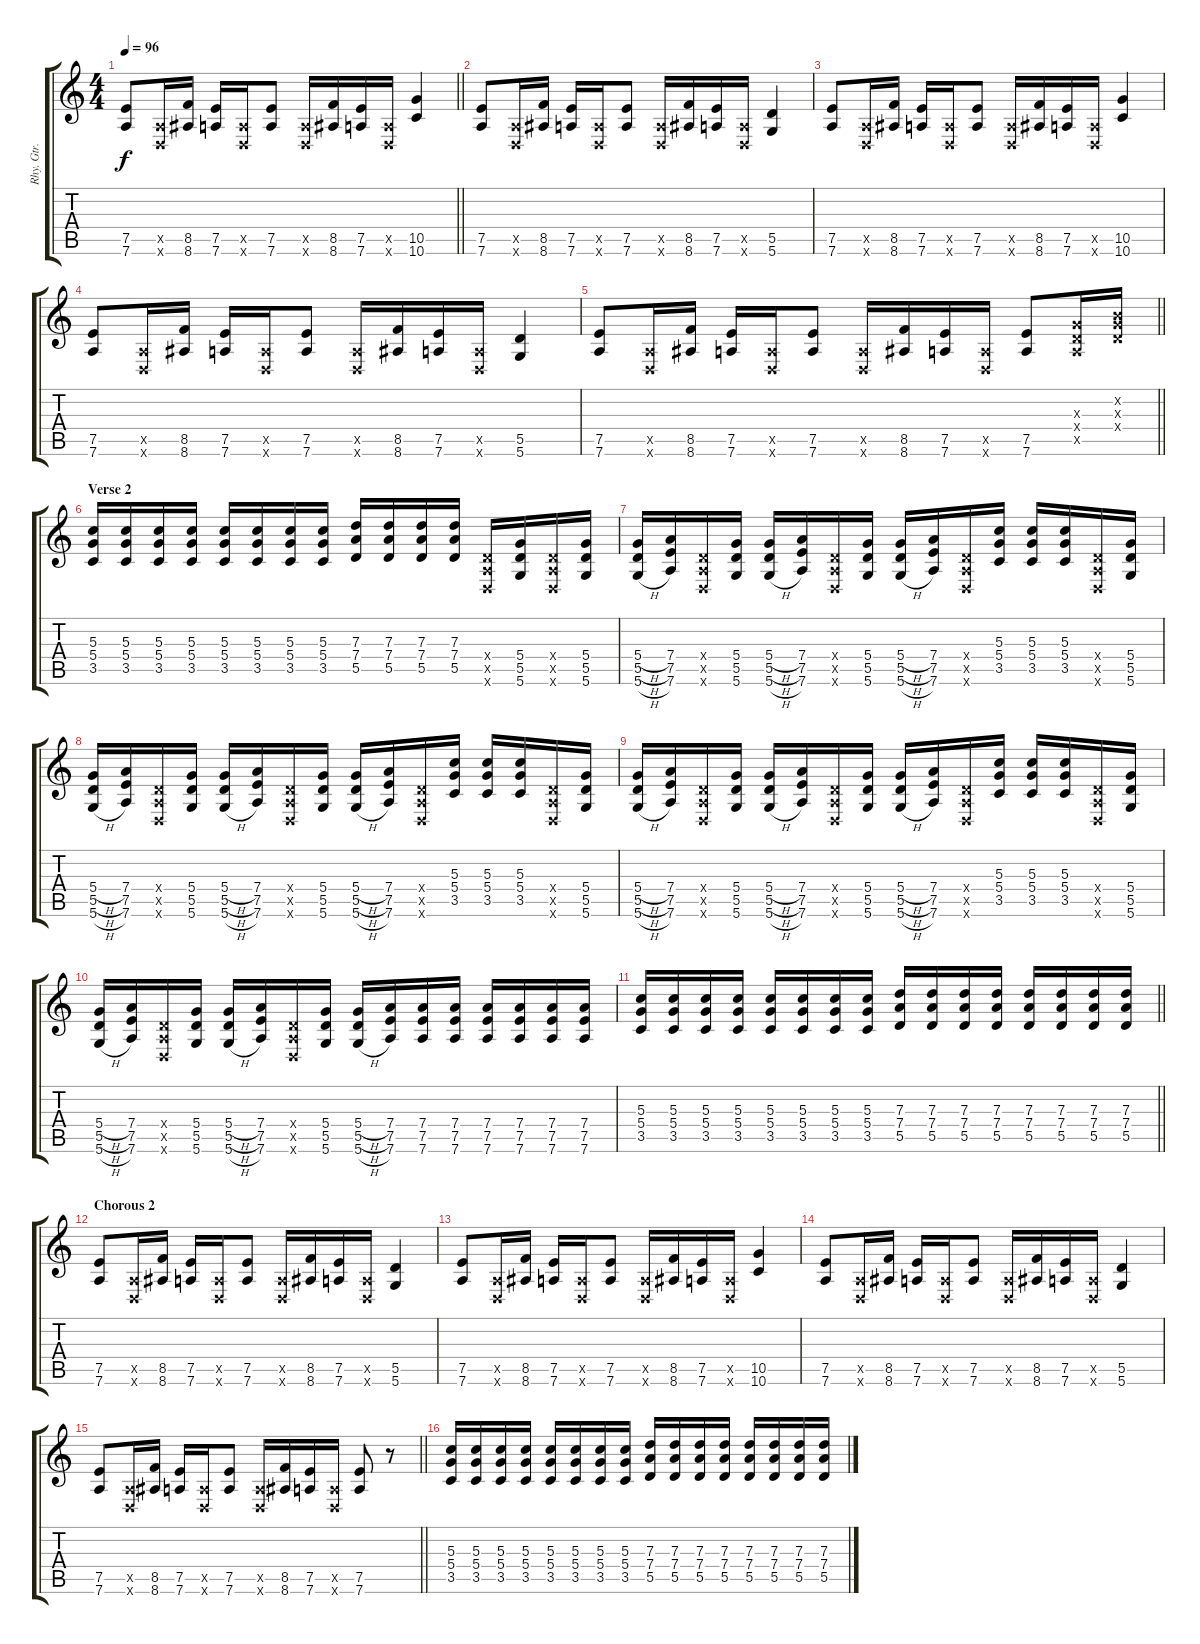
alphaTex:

\track ("Rhy. Gtr. 1" "Rhy. Gtr. ") {instrument distortionguitar}
\staff {score tabs}
\tuning (E4 B3 G3 D3 A2 D2) {hide}
\ts (4 4)
\tempo 96
\clef g2
\barLineRight lightlight
\ks c
(7.5 7.6).8{dy f} (0.5{x} 0.6{x}).16 (8.5 8.6).16 (7.5 7.6).16 (0.5{x} 0.6{x}).16 (7.5 7.6).8 (0.5{x} 0.6{x}).16 (8.5 8.6).16 (7.5 7.6).16 (0.5{x} 0.6{x}).16 (10.5 10.6).4 |
\section ("" "")
(7.5 7.6).8 (0.5{x} 0.6{x}).16 (8.5 8.6).16 (7.5 7.6).16 (0.5{x} 0.6{x}).16 (7.5 7.6).8 (0.5{x} 0.6{x}).16 (8.5 8.6).16 (7.5 7.6).16 (0.5{x} 0.6{x}).16 (5.5 5.6).4 |
(7.5 7.6).8 (0.5{x} 0.6{x}).16 (8.5 8.6).16 (7.5 7.6).16 (0.5{x} 0.6{x}).16 (7.5 7.6).8 (0.5{x} 0.6{x}).16 (8.5 8.6).16 (7.5 7.6).16 (0.5{x} 0.6{x}).16 (10.5 10.6).4 |
(7.5 7.6).8 (0.5{x} 0.6{x}).16 (8.5 8.6).16 (7.5 7.6).16 (0.5{x} 0.6{x}).16 (7.5 7.6).8 (0.5{x} 0.6{x}).16 (8.5 8.6).16 (7.5 7.6).16 (0.5{x} 0.6{x}).16 (5.5 5.6).4 |
\barLineRight lightlight
(7.5 7.6).8 (0.5{x} 0.6{x}).16 (8.5 8.6).16 (7.5 7.6).16 (0.5{x} 0.6{x}).16 (7.5 7.6).8 (0.5{x} 0.6{x}).16 (8.5 8.6).16 (7.5 7.6).16 (0.5{x} 0.6{x}).16 (7.5 7.6).8 (0.3{x} 0.4{x} 0.5{x}).16 (0.2{x} 0.3{x} 0.4{x}).16 |
\section ("" "Verse 2")
(5.3 5.4 3.5).16 (5.3 5.4 3.5).16 (5.3 5.4 3.5).16 (5.3 5.4 3.5).16 (5.3 5.4 3.5).16 (5.3 5.4 3.5).16 (5.3 5.4 3.5).16 (5.3 5.4 3.5).16 (7.3 7.4 5.5).16 (7.3 7.4 5.5).16 (7.3 7.4 5.5).16 (7.3 7.4 5.5).16 (0.4{x} 0.5{x} 0.6{x}).16 (5.4 5.5 5.6).16 (0.4{x} 0.5{x} 0.6{x}).16 (5.4 5.5 5.6).16 |
(5.4{h} 5.5{h} 5.6{h}).16 (7.4 7.5 7.6).16 (0.4{x} 0.5{x} 0.6{x}).16 (5.4 5.5 5.6).16 (5.4{h} 5.5{h} 5.6{h}).16 (7.4 7.5 7.6).16 (0.4{x} 0.5{x} 0.6{x}).16 (5.4 5.5 5.6).16 (5.4{h} 5.5{h} 5.6{h}).16 (7.4 7.5 7.6).16 (0.4{x} 0.5{x} 0.6{x}).16 (5.3 5.4 3.5).16 (5.3 5.4 3.5).16 (5.3 5.4 3.5).16 (0.4{x} 0.5{x} 0.6{x}).16 (5.4 5.5 5.6).16 |
(5.4{h} 5.5{h} 5.6{h}).16 (7.4 7.5 7.6).16 (0.4{x} 0.5{x} 0.6{x}).16 (5.4 5.5 5.6).16 (5.4{h} 5.5{h} 5.6{h}).16 (7.4 7.5 7.6).16 (0.4{x} 0.5{x} 0.6{x}).16 (5.4 5.5 5.6).16 (5.4{h} 5.5{h} 5.6{h}).16 (7.4 7.5 7.6).16 (0.4{x} 0.5{x} 0.6{x}).16 (5.3 5.4 3.5).16 (5.3 5.4 3.5).16 (5.3 5.4 3.5).16 (0.4{x} 0.5{x} 0.6{x}).16 (5.4 5.5 5.6).16 |
(5.4{h} 5.5{h} 5.6{h}).16 (7.4 7.5 7.6).16 (0.4{x} 0.5{x} 0.6{x}).16 (5.4 5.5 5.6).16 (5.4{h} 5.5{h} 5.6{h}).16 (7.4 7.5 7.6).16 (0.4{x} 0.5{x} 0.6{x}).16 (5.4 5.5 5.6).16 (5.4{h} 5.5{h} 5.6{h}).16 (7.4 7.5 7.6).16 (0.4{x} 0.5{x} 0.6{x}).16 (5.3 5.4 3.5).16 (5.3 5.4 3.5).16 (5.3 5.4 3.5).16 (0.4{x} 0.5{x} 0.6{x}).16 (5.4 5.5 5.6).16 |
(5.4{h} 5.5{h} 5.6{h}).16 (7.4 7.5 7.6).16 (0.4{x} 0.5{x} 0.6{x}).16 (5.4 5.5 5.6).16 (5.4{h} 5.5{h} 5.6{h}).16 (7.4 7.5 7.6).16 (0.4{x} 0.5{x} 0.6{x}).16 (5.4 5.5 5.6).16 (5.4{h} 5.5{h} 5.6{h}).16 (7.4 7.5 7.6).16 (7.4 7.5 7.6).16 (7.4 7.5 7.6).16 (7.4 7.5 7.6).16 (7.4 7.5 7.6).16 (7.4 7.5 7.6).16 (7.4 7.5 7.6).16 |
\barLineRight lightlight
(5.3 5.4 3.5).16 (5.3 5.4 3.5).16 (5.3 5.4 3.5).16 (5.3 5.4 3.5).16 (5.3 5.4 3.5).16 (5.3 5.4 3.5).16 (5.3 5.4 3.5).16 (5.3 5.4 3.5).16 (7.3 7.4 5.5).16 (7.3 7.4 5.5).16 (7.3 7.4 5.5).16 (7.3 7.4 5.5).16 (7.3 7.4 5.5).16 (7.3 7.4 5.5).16 (7.3 7.4 5.5).16 (7.3 7.4 5.5).16 |
\section ("" "Chorous 2")
(7.5 7.6).8 (0.5{x} 0.6{x}).16 (8.5 8.6).16 (7.5 7.6).16 (0.5{x} 0.6{x}).16 (7.5 7.6).8 (0.5{x} 0.6{x}).16 (8.5 8.6).16 (7.5 7.6).16 (0.5{x} 0.6{x}).16 (5.5 5.6).4 |
(7.5 7.6).8 (0.5{x} 0.6{x}).16 (8.5 8.6).16 (7.5 7.6).16 (0.5{x} 0.6{x}).16 (7.5 7.6).8 (0.5{x} 0.6{x}).16 (8.5 8.6).16 (7.5 7.6).16 (0.5{x} 0.6{x}).16 (10.5 10.6).4 |
(7.5 7.6).8 (0.5{x} 0.6{x}).16 (8.5 8.6).16 (7.5 7.6).16 (0.5{x} 0.6{x}).16 (7.5 7.6).8 (0.5{x} 0.6{x}).16 (8.5 8.6).16 (7.5 7.6).16 (0.5{x} 0.6{x}).16 (5.5 5.6).4 |
\barLineRight lightlight
(7.5 7.6).8 (0.5{x} 0.6{x}).16 (8.5 8.6).16 (7.5 7.6).16 (0.5{x} 0.6{x}).16 (7.5 7.6).8 (0.5{x} 0.6{x}).16 (8.5 8.6).16 (7.5 7.6).16 (0.5{x} 0.6{x}).16 (7.5 7.6).8 r.8 |
\section ("" "")
(5.3 5.4 3.5).16 (5.3 5.4 3.5).16 (5.3 5.4 3.5).16 (5.3 5.4 3.5).16 (5.3 5.4 3.5).16 (5.3 5.4 3.5).16 (5.3 5.4 3.5).16 (5.3 5.4 3.5).16 (7.3 7.4 5.5).16 (7.3 7.4 5.5).16 (7.3 7.4 5.5).16 (7.3 7.4 5.5).16 (7.3 7.4 5.5).16 (7.3 7.4 5.5).16 (7.3 7.4 5.5).16 (7.3 7.4 5.5).16
